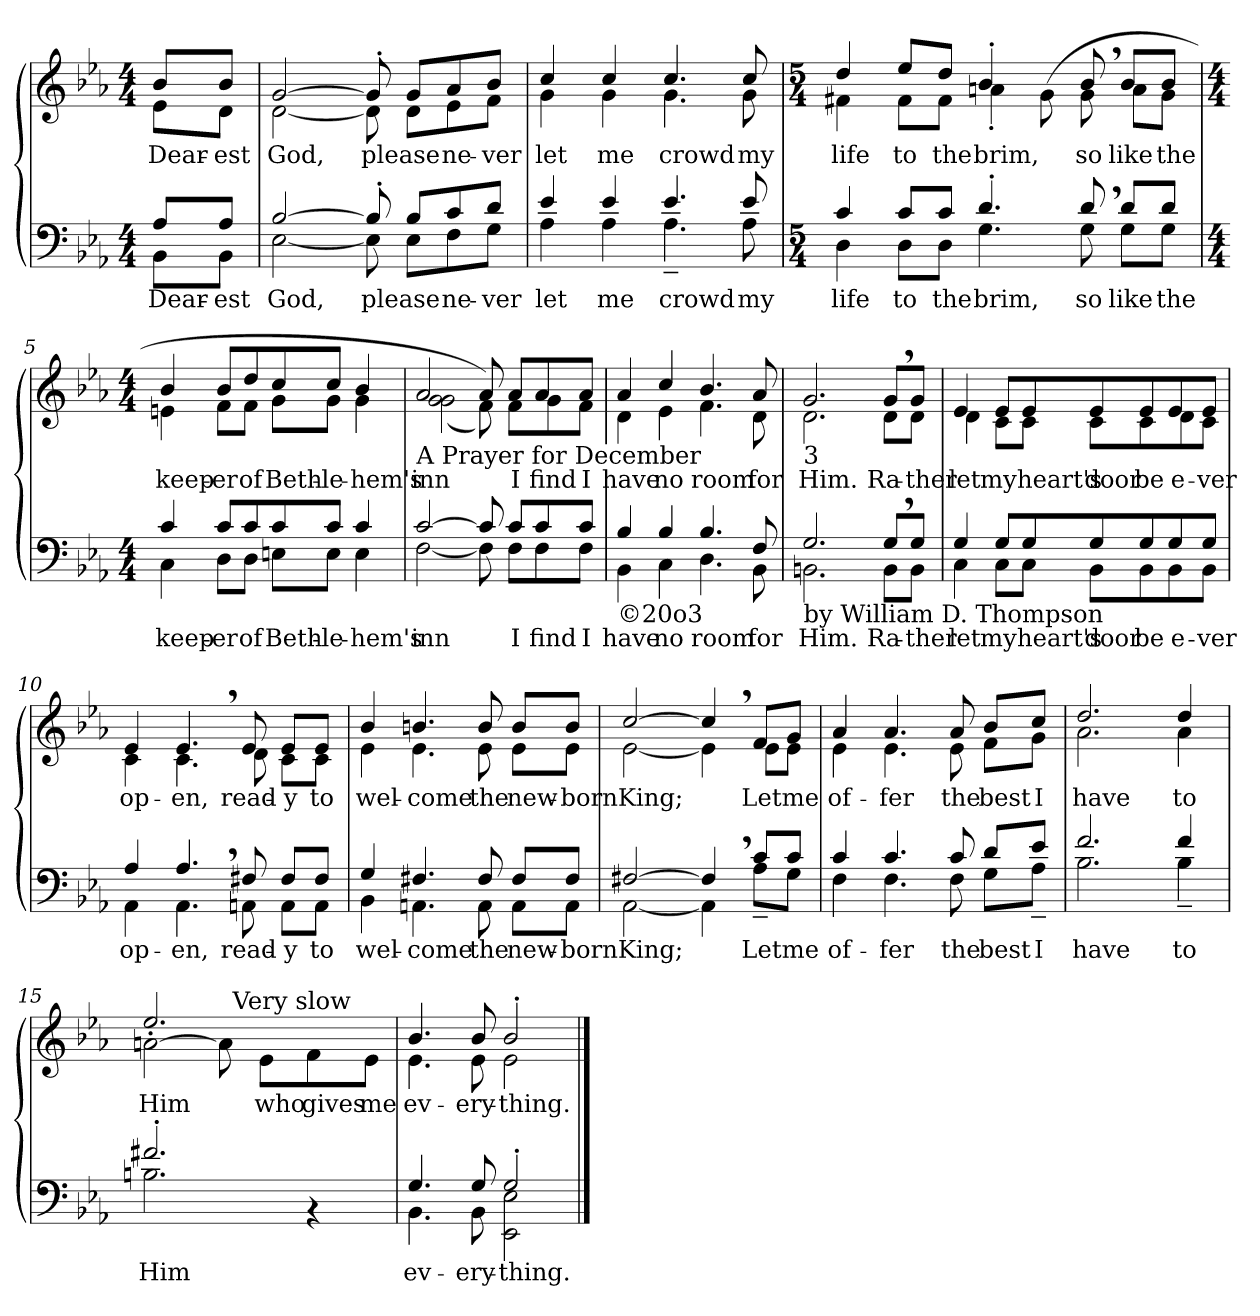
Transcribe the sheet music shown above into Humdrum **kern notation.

**kern	**text	**kern	**text
*part2	*part2	*part1	*part1
*staff2	*staff2	*staff1	*staff1
!!LO:PB:g=z
*clefF4	*	*clefG2	*
*k[b-e-a-]	*	*k[b-e-a-]	*
*E-:	*	*E-:	*
*M4/4	*	*M4/4	*
=1	=1	=1	=1
*^	*	*	*
!	!	!LO:LY:a	!	!LO:LY:b
*	*	*	*^	*
8A-/L	8BB-\L	Dear-	8b-/L	8e-\L	Dear-
!	!	!LO:LY:a	!	!	!LO:LY:b
8A-/J	8BB-\J	-est	8b-/J	8d\J	-est
=2	=2	=2	=2	=2	=2
!	!	!LO:LY:a	!	!	!LO:LY:b
[>2B-/	[<2E-\	God,	[>2g/	[<2d\	God,
!	!	!LO:LY:a	!	!	!LO:LY:b
8B-'>/]	8E-\]	please	8g'>/]	8d\]	please
8B-/L	8E-\L	.	8g/L	8d\L	.
!	!	!LO:LY:a	!	!	!LO:LY:b
8c/	8F\	ne-	8a-/	8e-\	ne-
!	!	!LO:LY:a	!	!	!LO:LY:b
8d/J	8G\J	-ver	8b-/J	8f\J	-ver
=3	=3	=3	=3	=3	=3
!	!	!LO:LY:a	!	!	!LO:LY:b
4e-/	4A-\	let	4cc/	4g\	let
!	!	!LO:LY:a	!	!	!LO:LY:b
4e-/	4A-\	me	4cc/	4g\	me
!	!	!LO:LY:a	!	!	!LO:LY:b
4.e-/	4.A-~<\	crowd	4.cc/	4.g\	crowd
!	!	!LO:LY:a	!	!	!LO:LY:b
8e-/	8A-\	my	8cc/	8g\	my
!!LO:LB:g=z	!!
=4	=4	=4	=4	=4	=4
*M5/4	*	*	*M5/4	*	*
!	!	!LO:LY:a	!	!	!LO:LY:b
4c/	4D\	life	4dd/	4f#X\	life
!	!	!LO:LY:a	!	!	!LO:LY:b
8c/L	8D\L	to	8ee-/L	8f#\L	to
!	!	!LO:LY:a	!	!	!LO:LY:b
8c/J	8D\J	the	8dd/J	8f#\J	the
!	!	!LO:LY:a	!	!	!LO:LY:b
4.d'>/	4.G\	brim,	4b-'>/	(<4an'<\	brim,
.	.	.	(8g\	8ryy	.
!	!	!LO:LY:a	!	!	!LO:LY:b
8d,>/	8G\	so	8b-,>/	8g\	so
!	!	!LO:LY:a	!	!	!LO:LY:b
8d/L	8G\L	like	8b-/L	8a\L	like
!	!	!LO:LY:a	!	!	!LO:LY:b
8d/J	8G\J	the	8b-/J	8g\J	the
=5	=5	=5	=5	=5	=5
*M4/4	*	*	*M4/4	*	*
!	!	!LO:LY:a	!	!	!LO:LY:b
4c/	4C\	keep-	4b-/	4en\	keep-
!	!	!LO:LY:a	!	!	!LO:LY:b
8c/L	8D\L	-er	8b-/L	8f\L	-er
!	!	!LO:LY:a	!	!	!LO:LY:b
8c/	8D\J	of	8dd/	8f\J	of
!	!	!LO:LY:a	!	!	!LO:LY:b
8c/	8En\L	Beth-	8cc/	8g\L	Beth-
!	!	!LO:LY:a	!	!	!LO:LY:b
8c/J	8E\J	-le-	8cc/J	8g\J	-le-
!	!	!LO:LY:a	!	!	!LO:LY:b
4c/	4E\	-hem's	4b-/	4g\	-hem's
!!LO:PB:g=z	!!
=6	=6	=6	=6	=6	=6
!	!	!	!LO:TX:b:t=A Prayer for December	!	!
!	!	!LO:LY:a	!	!	!LO:LY:b
[>2c/	[<2F\	inn	2a-/	(<2g\ 2g\	inn
8c/]	8F\]	.	8a-/)	8f\)	.
!	!	!LO:LY:a	!	!	!LO:LY:b
8c/L	8F\L	I	8a-/L	8f\L	I
!	!	!LO:LY:a	!	!	!LO:LY:b
8c/	8F\	find	8a-/	8g\	find
!	!	!LO:LY:a	!	!	!LO:LY:b
8c/J	8F\J	I	8a-/J	8f\J	I
=7	=7	=7	=7	=7	=7
!LO:TX:b:t=©20o3	!	!	!	!	!
!	!	!LO:LY:a	!	!	!LO:LY:b
4B-/	4BB-\	have	4a-/	4d\	have
!	!	!LO:LY:a	!	!	!LO:LY:b
4B-/	4C\	no	4cc/	4e-\	no
!	!	!LO:LY:a	!	!	!LO:LY:b
4.B-/	4.D\	room	4.b-/	4.f\	room
!	!	!LO:LY:a	!	!	!LO:LY:b
8F/	8BB-\	for	8a-/	8d\	for
=8	=8	=8	=8	=8	=8
!	!	!	!LO:TX:b:t=3	!	!
!LO:TX:b:t=by William D. Thompson	!	!	!	!	!
!	!	!LO:LY:a	!	!	!LO:LY:b
2.G/	2.BBn\	Him.	2.g/	2.d\	Him.
!	!	!LO:LY:a	!	!	!LO:LY:b
8G,>/L	8BB\L	Ra-	8g,>/L	8d\L	Ra-
!	!	!LO:LY:a	!	!	!LO:LY:b
8G/J	8BB\J	-ther	8g/J	8d\J	-ther
!!LO:PB:g=z	!!
=9	=9	=9	=9	=9	=9
!	!	!LO:LY:a	!	!	!LO:LY:b
4G/	4C\	let	4e-/	4d\	let
!	!	!LO:LY:a	!	!	!LO:LY:b
8G/L	8C\L	my	8e-/L	8c\L	my
!	!	!LO:LY:a	!	!	!LO:LY:b
8G/	8C\J	heart's	8e-/	8c\J	heart's
!	!	!LO:LY:a	!	!	!LO:LY:b
8G/	8BB-\L	door	8e-/	8c\L	door
!	!	!LO:LY:a	!	!	!LO:LY:b
8G/	8BB-\	be	8e-/	8c\	be
!	!	!LO:LY:a	!	!	!LO:LY:b
8G/	8BB-\	e-	8e-/	8d\	e-
!	!	!LO:LY:a	!	!	!LO:LY:b
8G/J	8BB-\J	-ver	8e-/J	8c\J	-ver
=10	=10	=10	=10	=10	=10
!	!	!LO:LY:a	!	!	!LO:LY:b
4A-/	4AA-\	op-	4e-/	4c\	op-
!	!	!LO:LY:a	!	!	!LO:LY:b
4.A-,>/	4.AA-\	-en,	4.e-,>/	4.c\	-en,
!	!	!LO:LY:a	!	!	!LO:LY:b
8F#X/	8AAn\	read-	8e-/	8d\	read-
!	!	!LO:LY:a	!	!	!LO:LY:b
8F#/L	8AA\L	-y	8e-/L	8c\L	-y
!	!	!LO:LY:a	!	!	!LO:LY:b
8F#/J	8AA\J	to	8e-/J	8c\J	to
!!LO:LB:g=z	!!
=11	=11	=11	=11	=11	=11
!	!	!LO:LY:a	!	!	!LO:LY:b
4G/	4BB-\	wel-	4b-/	4e-\	wel-
!	!	!LO:LY:a	!	!	!LO:LY:b
4.F#X/	4.AAn\	-come	4.bn/	4.e-\	-come
!	!	!LO:LY:a	!	!	!LO:LY:b
8F#/	8AA\	the	8b/	8e-\	the
!	!	!LO:LY:a	!	!	!LO:LY:b
8F#/L	8AA\L	new-	8b/L	8e-\L	new-
!	!	!LO:LY:a	!	!	!LO:LY:b
8F#/J	8AA\J	-born	8b/J	8e-\J	-born
=12	=12	=12	=12	=12	=12
!	!	!LO:LY:a	!	!	!LO:LY:b
[>2F#X/	[<2AA-\	King;	[>2cc/	[<2e-\	King;
4F#,>/]	4AA-\]	.	4cc,>/]	4e-\]	.
!	!	!LO:LY:a	!	!	!LO:LY:b
8c/L	8A-~<\L	Let	8f/L	8e-\L	Let
!	!	!LO:LY:a	!	!	!LO:LY:b
8c/J	8G\J	me	8g/J	8e-\J	me
=13	=13	=13	=13	=13	=13
!	!	!LO:LY:a	!	!	!LO:LY:b
4c/	4F\	of-	4a-/	4e-\	of-
!	!	!LO:LY:a	!	!	!LO:LY:b
4.c/	4.F\	-fer	4.a-/	4.e-\	-fer
!	!	!LO:LY:a	!	!	!LO:LY:b
8c/	8F\	the	8a-/	8e-\	the
!	!	!LO:LY:a	!	!	!LO:LY:b
8d/L	8G\L	best	8b-/L	8f\L	best
!	!	!LO:LY:a	!	!	!LO:LY:b
8e-/J	8A-~<\J	I	8cc/J	8g\J	I
!!LO:LB:g=z	!!
=14	=14	=14	=14	=14	=14
!	!	!LO:LY:a	!	!	!LO:LY:b
2.f/	2.B-\	have	2.dd/	2.a-\	have
!	!	!LO:LY:a	!	!	!LO:LY:b
4f/	4B-~<\	to	4dd/	4a-\	to
=15	=15	=15	=15	=15	=15
!	!	!LO:LY:a	!	!	!LO:LY:b
*	*	*	*	*^	*
2.f#X'>/	2.Bn\	Him	2ryy	2.ee-'>/	[<2an\	Him
.	.	.	32ryy	.	8a\]	.
!	!	!	!LO:TX:a:t=Very slow	!	!	!
.	.	.	4...ryy	.	.	.
!	!	!	!	!	!	!LO:LY:b
.	.	.	.	.	8e-\L	who
!	!	!	!	!	!	!LO:LY:b
4rAA	4ryy	.	.	4ryy	8f\	gives
!	!	!	!	!	!	!LO:LY:b
.	.	.	.	.	8e-\J	me
=16	=16	=16	=16	=16	=16	=16
!	!	!LO:LY:a	!	!	!	!LO:LY:b
*	*	*	*	*v	*v	*
4.G/	4.BB-\	ev-	4.b-/	4.e-\	ev-
!	!	!LO:LY:a	!	!	!LO:LY:b
8G/	8BB-\	-ery-	8b-/	8e-\	-ery-
!	!	!LO:LY:a	!	!	!LO:LY:b
2G'>/	2EE-\ 2E-\	-thing.	2b-'>/	2e-\	-thing.
*v	*v	*	*	*	*
*	*	*v	*v	*
==	==	==	==
*-	*-	*-	*-
